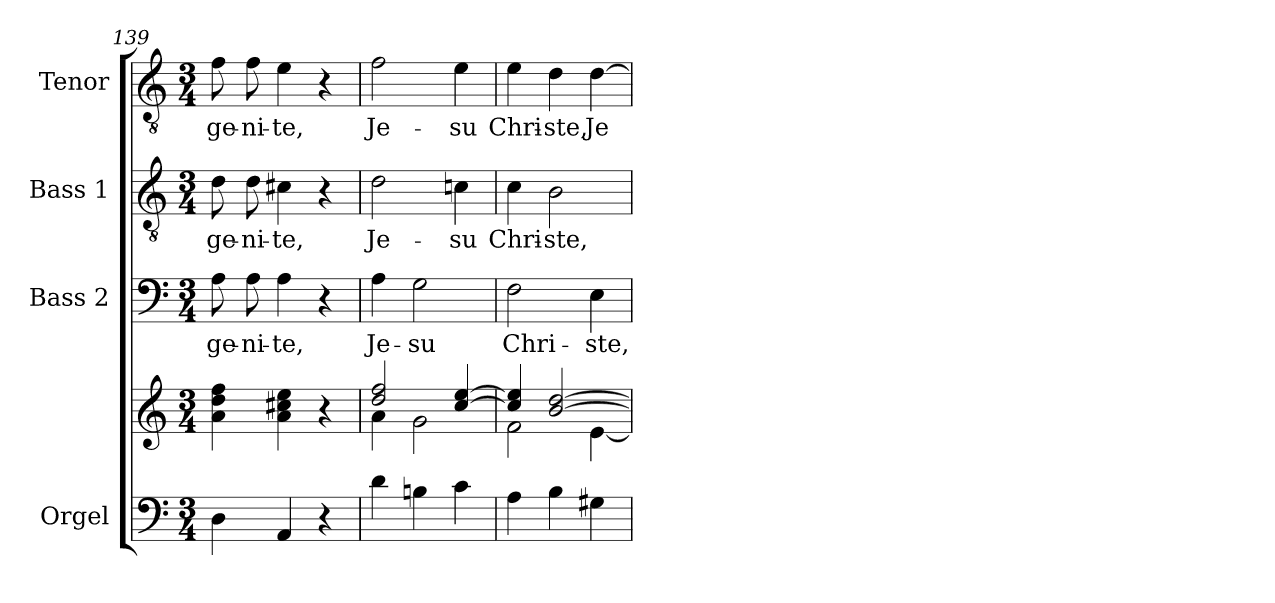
**kern	**kern	**kern	**text	**kern	**text	**kern	**text
*part4	*part4	*part3	*part3	*part2	*part2	*part1	*part1
*staff5	*staff4	*staff3	*staff3	*staff2	*staff2	*staff1	*staff1
*I"Orgel	*	*I"Bass 2	*	*I"Bass 1	*	*I"Tenor	*
*I'Org.	*	*I'B. 2	*	*I'B. 1	*	*I'T.	*
*clefF4	*clefG2	*clefF4	*	*clefGv2	*	*clefGv2	*
*k[]	*k[]	*k[]	*	*k[]	*	*k[]	*
*C:	*C:	*C:	*	*C:	*	*C:	*
*M3/4	*M3/4	*M3/4	*	*M3/4	*	*M3/4	*
=139	=139	=139	=139	=139	=139	=139	=139
!	!	!	!LO:LY:b	!	!LO:LY:b	!	!LO:LY:b
4D\	4a\ 4dd\ 4ff\	8A\	-ge-	8d\	-ge-	8f\	-ge-
!	!	!	!LO:LY:b	!	!LO:LY:b	!	!LO:LY:b
.	.	8A\	-ni-	8d\	-ni-	8f\	-ni-
!	!	!	!LO:LY:b	!	!LO:LY:b	!	!LO:LY:b
4AA/	4a\ 4cc#X\ 4ee\	4A\	-te,	4c#X\	-te,	4e\	-te,
4r	4r	4r	.	4r	.	4r	.
=140	=140	=140	=140	=140	=140	=140	=140
*	*^	*	*	*	*	*	*
!	!	!	!	!LO:LY:b	!	!LO:LY:b	!	!LO:LY:b
4d\	2dd/ 2ff/	4a\	4A\	Je-	2d\	Je-	2f\	Je-
!	!	!	!	!LO:LY:b	!	!	!	!
4Bn\	.	2g\	2G\	-su	.	.	.	.
!	!	!	!	!	!	!LO:LY:b	!	!LO:LY:b
4c\	[>4cc/ [>4ee/	.	.	.	4cn\	-su	4e\	-su
=141	=141	=141	=141	=141	=141	=141	=141	=141
!	!	!	!	!LO:LY:b	!	!LO:LY:b	!	!LO:LY:b
4A\	4cc/] 4ee/]	2f\	2F\	Chri-	4c\	Chri-	4e\	Chri-
!	!	!	!	!	!	!LO:LY:b	!	!LO:LY:b
4B\	[>2b/ [>2dd/	.	.	.	2B\	-ste,	4d\	-ste,
!	!	!	!	!LO:LY:b	!	!	!	!LO:LY:b
4G#X\	.	[<4e\	4E\	-ste,	.	.	[4d\	Je-
*	*v	*v	*	*	*	*	*	*
=	=	=	=	=	=	=	=
*-	*-	*-	*-	*-	*-	*-	*-
